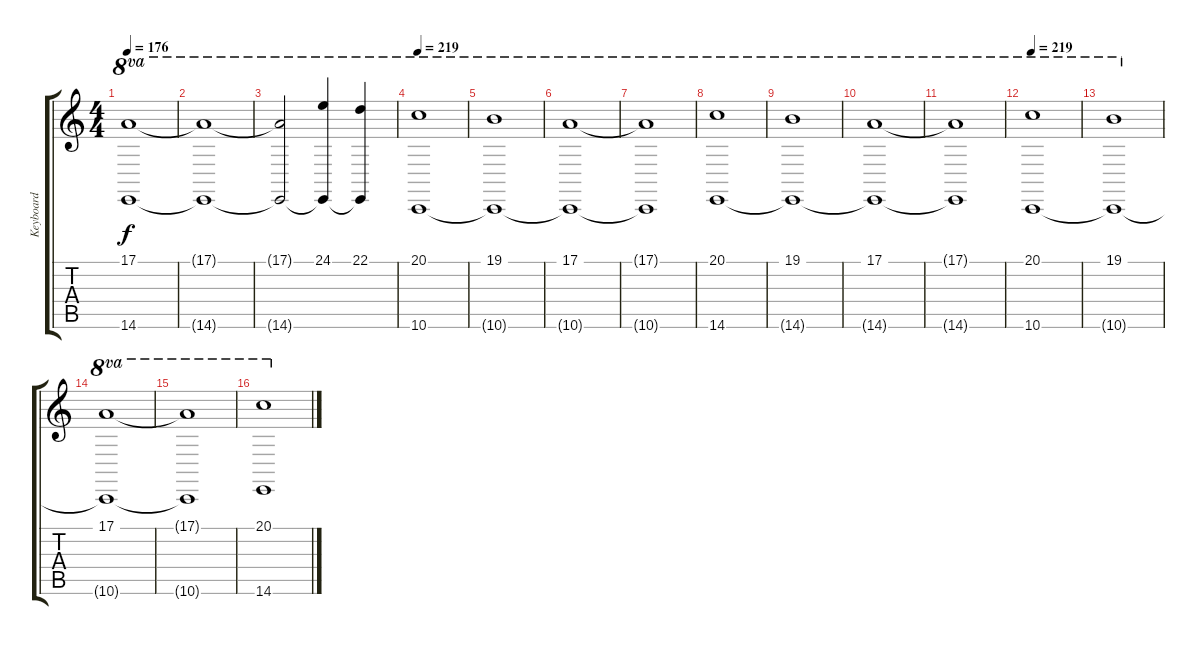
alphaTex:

\track ("Keyboard" "Keyboard") {instrument synthstrings1}
\staff {score tabs}
\tuning (E4 B3 G3 D3 A2 D2) {hide}
\ts (4 4)
\tempo 176
\clef g2
\ks c
(17.1{t} 14.6{t}).1{ot 8va dy f} |
(17.1{t} 14.6{t}).1{ot 8va} |
(17.1{t} 14.6{t}).2{ot 8va} (24.1 14.6{t}).4{ot 8va} (22.1 14.6{t}).4{ot 8va} |
\tempo 219
(20.1 10.6).1{ot 8va} |
(19.1 10.6{t}).1{ot 8va} |
(17.1 10.6{t}).1{ot 8va} |
(17.1{t} 10.6{t}).1{ot 8va} |
(20.1 14.6).1{ot 8va} |
(19.1 14.6{t}).1{ot 8va} |
(17.1 14.6{t}).1{ot 8va} |
(17.1{t} 14.6{t}).1{ot 8va} |
\tempo 219
(20.1 10.6).1{ot 8va} |
(19.1 10.6{t}).1{ot 8va} |
(17.1 10.6{t}).1{ot 8va} |
(17.1{t} 10.6{t}).1{ot 8va} |
(20.1 14.6).1{ot 8va}
